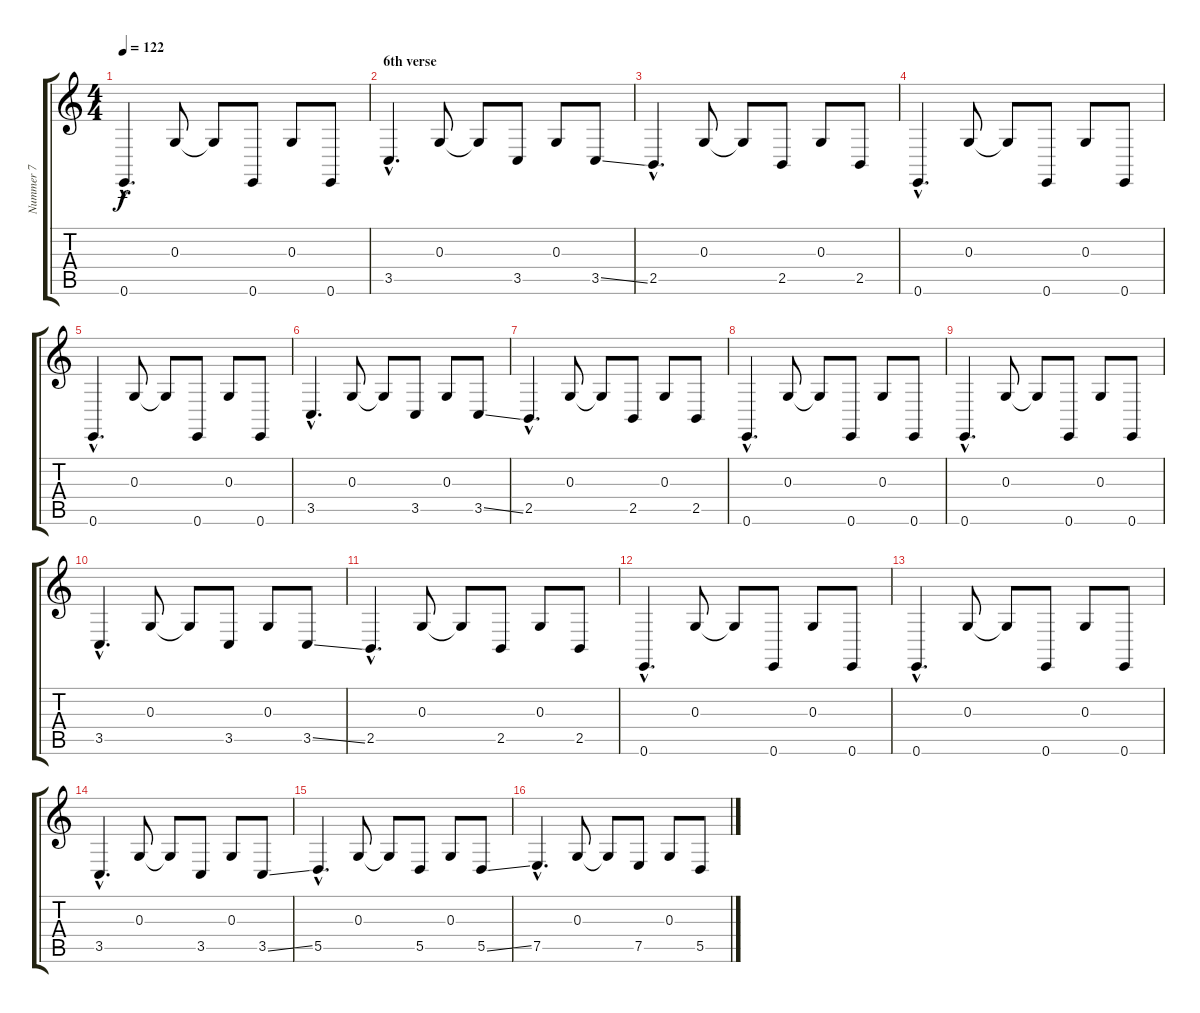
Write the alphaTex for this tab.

\track ("Nummer 7" "Nummer 7") {instrument synthbrass1}
\staff {score tabs}
\tuning (E4 B3 G3 D3 A2 E2) {hide}
\ts (4 4)
\tempo 122
\clef g2
\ks c
0.6{hac}.4{d dy f} 0.3.8 0.3{t}.8 0.6.8 0.3.8 0.6.8 |
\section ("" "6th verse")
3.5{hac}.4{d} 0.3.8 0.3{t}.8 3.5.8 0.3.8 3.5{ss}.8 |
2.5{hac}.4{d} 0.3.8 0.3{t}.8 2.5.8 0.3.8 2.5.8 |
0.6{hac}.4{d} 0.3.8 0.3{t}.8 0.6.8 0.3.8 0.6.8 |
0.6{hac}.4{d} 0.3.8 0.3{t}.8 0.6.8 0.3.8 0.6.8 |
3.5{hac}.4{d} 0.3.8 0.3{t}.8 3.5.8 0.3.8 3.5{ss}.8 |
2.5{hac}.4{d} 0.3.8 0.3{t}.8 2.5.8 0.3.8 2.5.8 |
0.6{hac}.4{d} 0.3.8 0.3{t}.8 0.6.8 0.3.8 0.6.8 |
0.6{hac}.4{d} 0.3.8 0.3{t}.8 0.6.8 0.3.8 0.6.8 |
3.5{hac}.4{d} 0.3.8 0.3{t}.8 3.5.8 0.3.8 3.5{ss}.8 |
2.5{hac}.4{d} 0.3.8 0.3{t}.8 2.5.8 0.3.8 2.5.8 |
0.6{hac}.4{d} 0.3.8 0.3{t}.8 0.6.8 0.3.8 0.6.8 |
0.6{hac}.4{d} 0.3.8 0.3{t}.8 0.6.8 0.3.8 0.6.8 |
3.5{hac}.4{d} 0.3.8 0.3{t}.8 3.5.8 0.3.8 3.5{ss}.8 |
5.5{hac}.4{d} 0.3.8 0.3{t}.8 5.5.8 0.3.8 5.5{ss}.8 |
7.5{hac}.4{d} 0.3.8 0.3{t}.8 7.5.8 0.3.8 5.5.8
